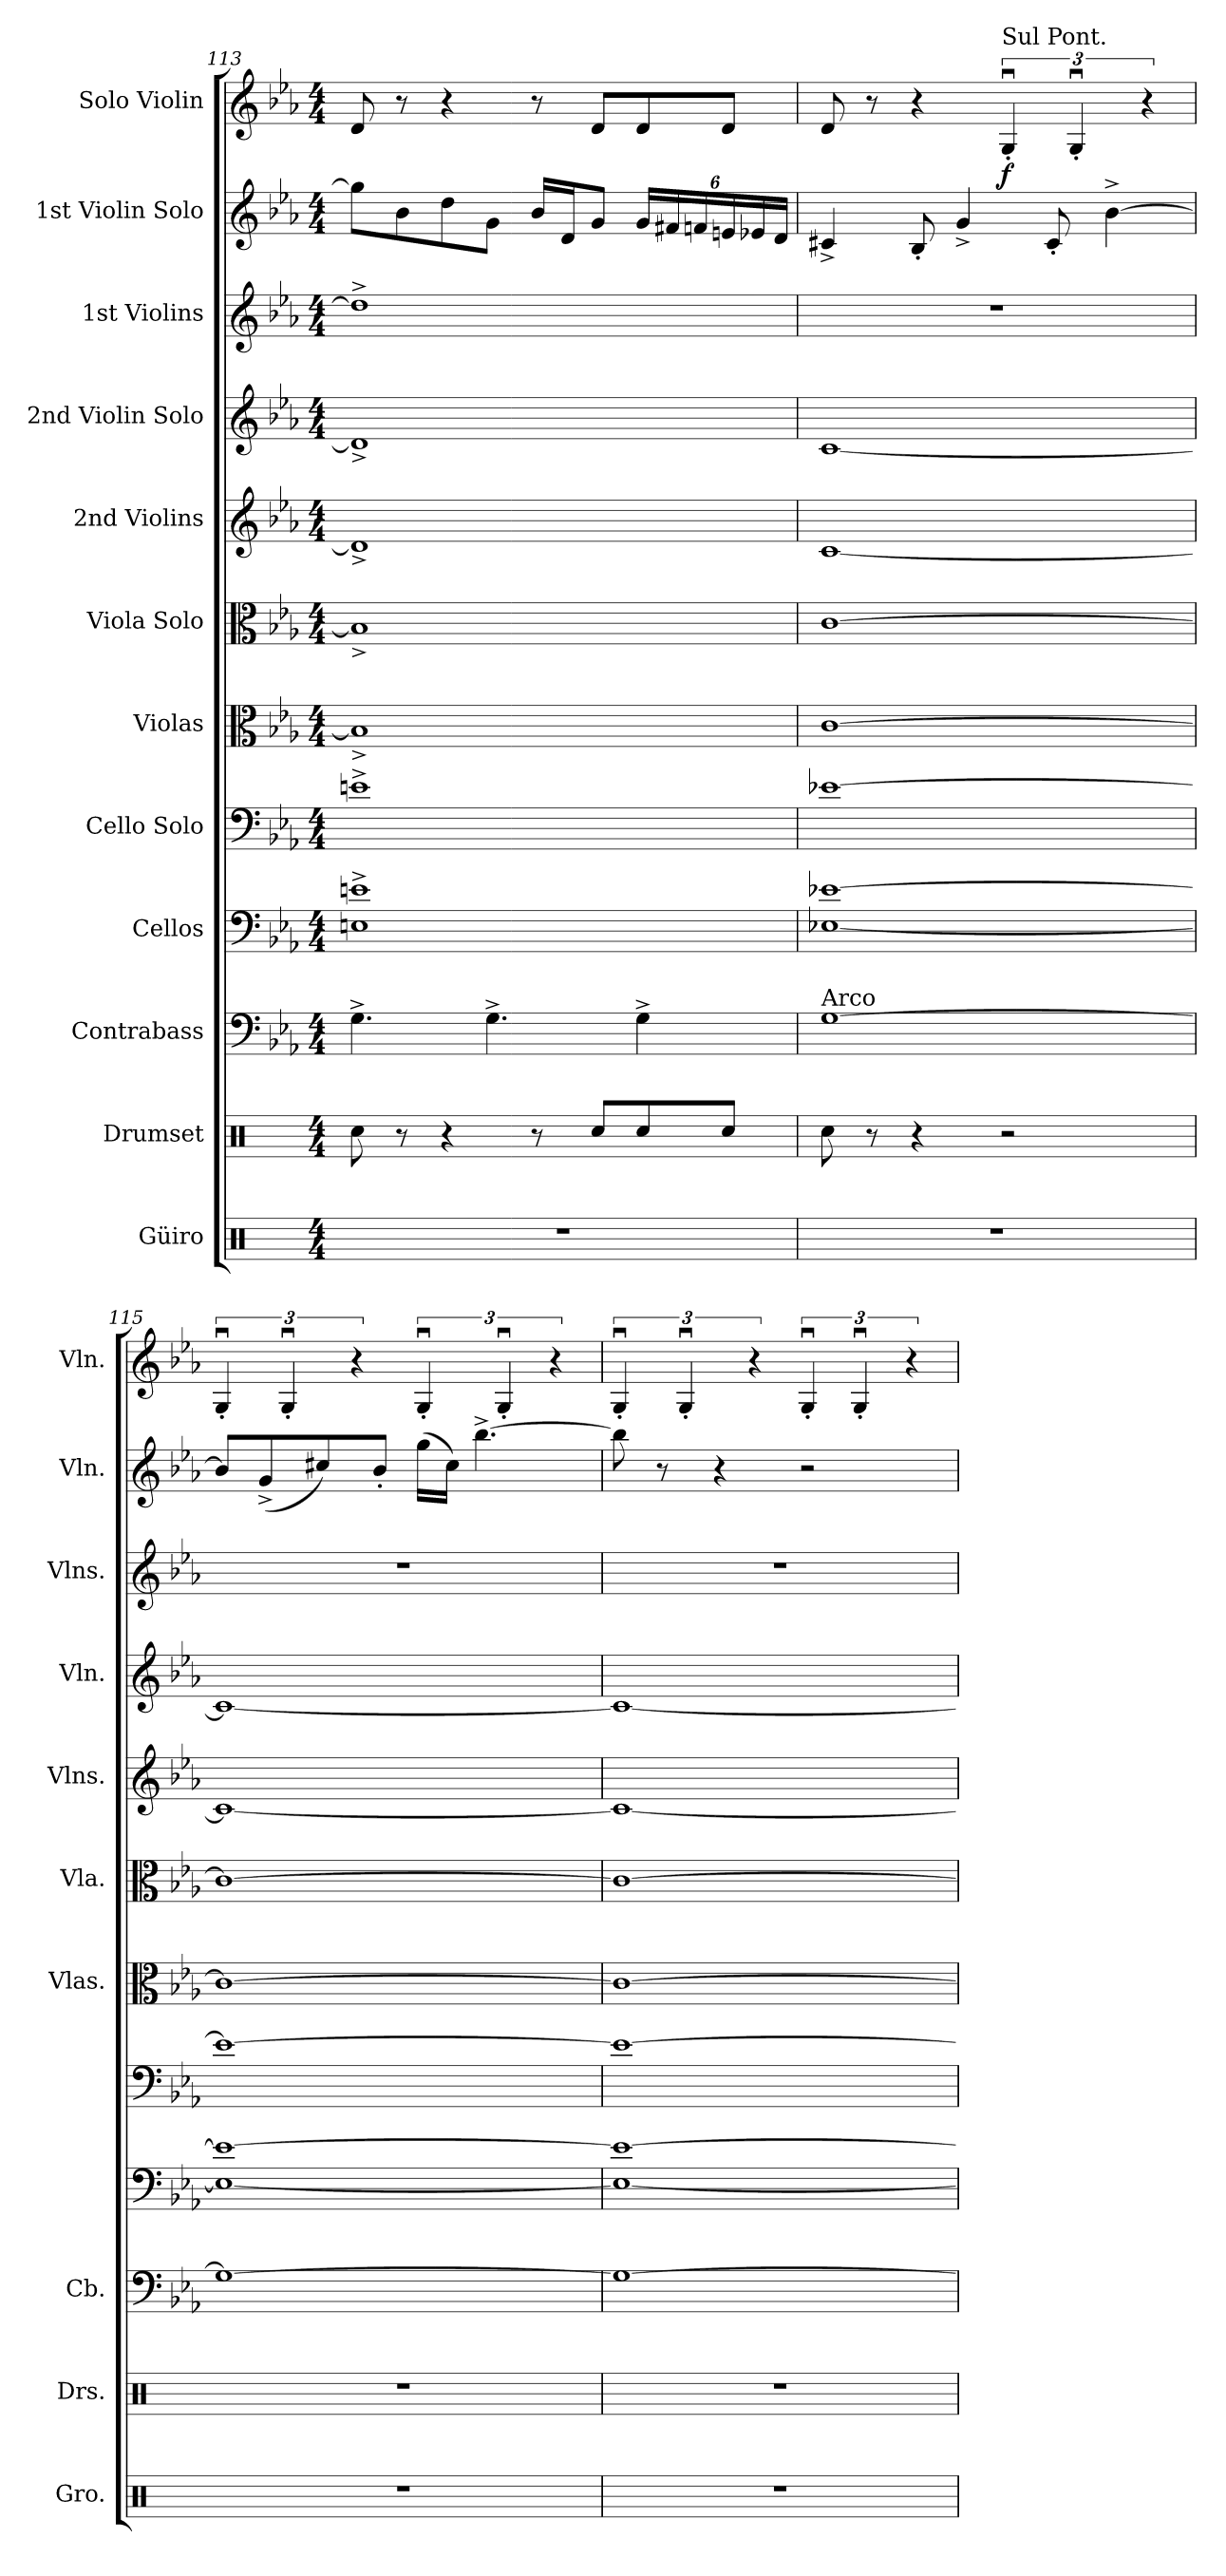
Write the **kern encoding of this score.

**kern	**kern	**kern	**kern	**kern	**kern	**kern	**kern	**kern	**kern	**kern	**kern	**dynam
*part12	*part11	*part10	*part9	*part8	*part7	*part6	*part5	*part4	*part3	*part2	*part1	*part1
*staff12	*staff11	*staff10	*staff9	*staff8	*staff7	*staff6	*staff5	*staff4	*staff3	*staff2	*staff1	*staff1
*I"Güiro	*I"Drumset	*I"Contrabass	*I"Cellos	*I"Cello Solo	*I"Violas	*I"Viola Solo	*I"2nd Violins	*I"2nd Violin Solo	*I"1st Violins	*I"1st Violin Solo	*I"Solo Violin	*
*I'Gro.	*I'Drs.	*I'Cb.	*	*	*I'Vlas.	*I'Vla.	*I'Vlns.	*I'Vln.	*I'Vlns.	*I'Vln.	*I'Vln.	*
*clefX	*clefX	*clefF4	*clefF4	*clefF4	*clefC3	*clefC3	*clefG2	*clefG2	*clefG2	*clefG2	*clefG2	*
*	*	*ITrd7c12	*	*	*	*	*	*	*	*	*	*
*k[]	*k[]	*k[b-e-a-]	*k[b-e-a-]	*k[b-e-a-]	*k[b-e-a-]	*k[b-e-a-]	*k[b-e-a-]	*k[b-e-a-]	*k[b-e-a-]	*k[b-e-a-]	*k[b-e-a-]	*
*M4/4	*M4/4	*M4/4	*M4/4	*M4/4	*M4/4	*M4/4	*M4/4	*M4/4	*M4/4	*M4/4	*M4/4	*
=113	=113	=113	=113	=113	=113	=113	=113	=113	=113	=113	=113	=113
1r	8Rcc\	4.GG^\	1En^ 1en^	1en^	1B-^]	1B-^]	1d^]	1d^]	1dd^]	8gg\L]	8d/	.
.	8r	.	.	.	.	.	.	.	.	8b-\	8r	.
.	4r	.	.	.	.	.	.	.	.	8dd\	4r	.
.	.	4.GG^\	.	.	.	.	.	.	.	8g\J	.	.
.	8r	.	.	.	.	.	.	.	.	16b-/LL	8r	.
.	.	.	.	.	.	.	.	.	.	16d/J	.	.
.	8Rcc/L	.	.	.	.	.	.	.	.	8g/J	8d/L	.
*	*	*	*	*	*	*	*	*	*	*Xbrackettup	*	*
.	8Rcc/	4GG^\	.	.	.	.	.	.	.	24g/LL	8d/	.
.	.	.	.	.	.	.	.	.	.	24f#X/	.	.
.	.	.	.	.	.	.	.	.	.	24fn/	.	.
.	8Rcc/J	.	.	.	.	.	.	.	.	24en/	8d/J	.
.	.	.	.	.	.	.	.	.	.	24e-X/	.	.
.	.	.	.	.	.	.	.	.	.	24d/JJ	.	.
=114	=114	=114	=114	=114	=114	=114	=114	=114	=114	=114	=114	=114
!	!	!LO:TX:a:t=Arco	!	!	!	!	!	!	!	!	!	!
1r	8Rcc\	[1GG	[1E-X [1e-X	[1e-X	[1c	[1c	[1c	[1c	1r	4c#X^/	8d/	.
.	8r	.	.	.	.	.	.	.	.	.	8r	.
.	4r	.	.	.	.	.	.	.	.	8B-'/	4r	.
.	.	.	.	.	.	.	.	.	.	4g^/	.	.
!	!	!	!	!	!	!	!	!	!	!	!LO:TX:a:t=Sul Pont.	!
!	!	!	!	!	!	!	!	!	!	!	!	!LO:DY:b
.	2r	.	.	.	.	.	.	.	.	.	6Gu'/	f
.	.	.	.	.	.	.	.	.	.	8c#'/	.	.
.	.	.	.	.	.	.	.	.	.	.	6Gu'/	.
.	.	.	.	.	.	.	.	.	.	[4b-^\	.	.
.	.	.	.	.	.	.	.	.	.	.	6r	.
=115	=115	=115	=115	=115	=115	=115	=115	=115	=115	=115	=115	=115
1r	1r	1GG_	1E-_ 1e-_	1e-_	1c_	1c_	1c_	1c_	1r	8b-/L]	6Gu'/	.
.	.	.	.	.	.	.	.	.	.	(8g^/	.	.
.	.	.	.	.	.	.	.	.	.	.	6Gu'/	.
.	.	.	.	.	.	.	.	.	.	8cc#X/)	.	.
.	.	.	.	.	.	.	.	.	.	.	6r	.
.	.	.	.	.	.	.	.	.	.	8b-'/J	.	.
.	.	.	.	.	.	.	.	.	.	(16gg\LL	6Gu'/	.
.	.	.	.	.	.	.	.	.	.	16cc#\JJ)	.	.
.	.	.	.	.	.	.	.	.	.	[4.bb-^\	.	.
.	.	.	.	.	.	.	.	.	.	.	6Gu'/	.
.	.	.	.	.	.	.	.	.	.	.	6r	.
!!LO:PB:g=z
=116	=116	=116	=116	=116	=116	=116	=116	=116	=116	=116	=116	=116
1r	1r	1GG_	1E-_ 1e-_	1e-_	1c_	1c_	1c_	1c_	1r	8bb-\]	6Gu'/	.
.	.	.	.	.	.	.	.	.	.	8r	.	.
.	.	.	.	.	.	.	.	.	.	.	6Gu'/	.
.	.	.	.	.	.	.	.	.	.	4r	.	.
.	.	.	.	.	.	.	.	.	.	.	6r	.
.	.	.	.	.	.	.	.	.	.	2r	6Gu'/	.
.	.	.	.	.	.	.	.	.	.	.	6Gu'/	.
.	.	.	.	.	.	.	.	.	.	.	6r	.
=	=	=	=	=	=	=	=	=	=	=	=	=
*-	*-	*-	*-	*-	*-	*-	*-	*-	*-	*-	*-	*-
